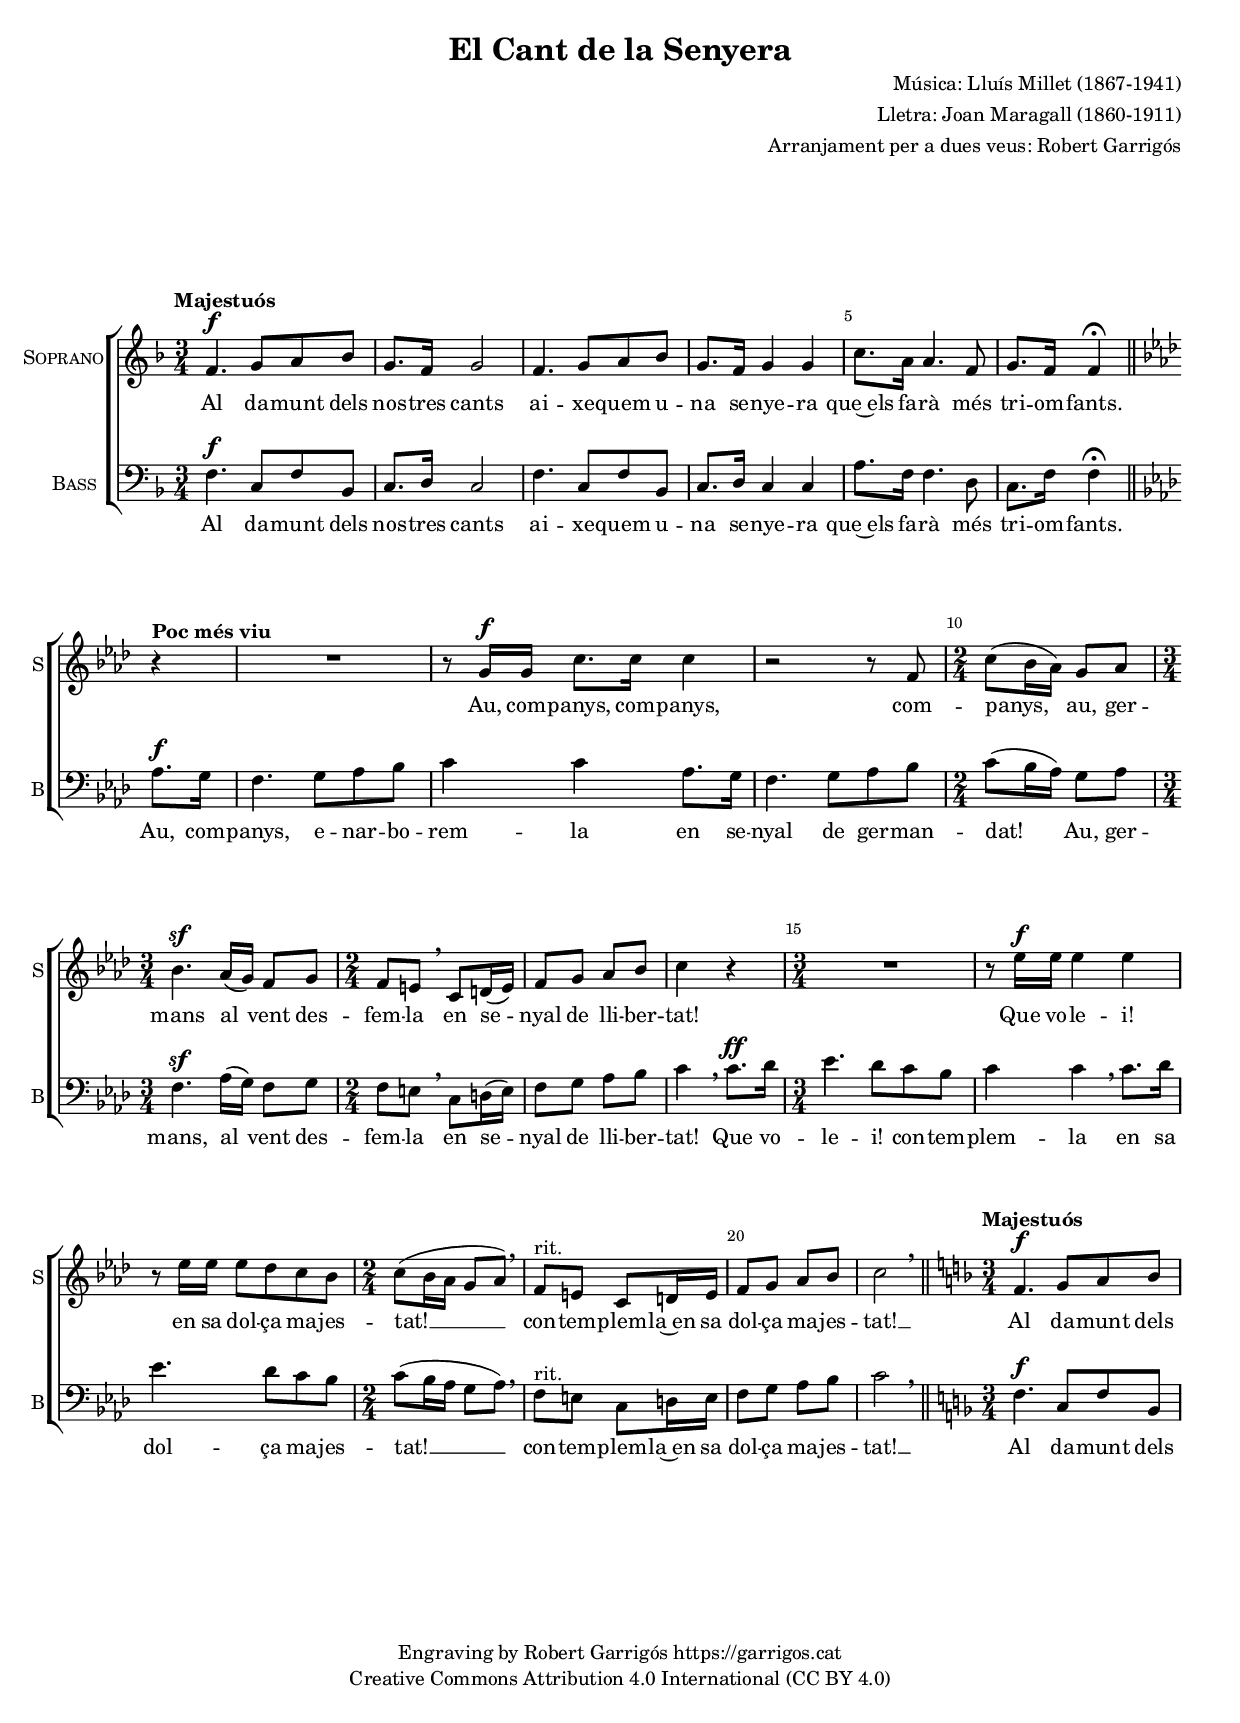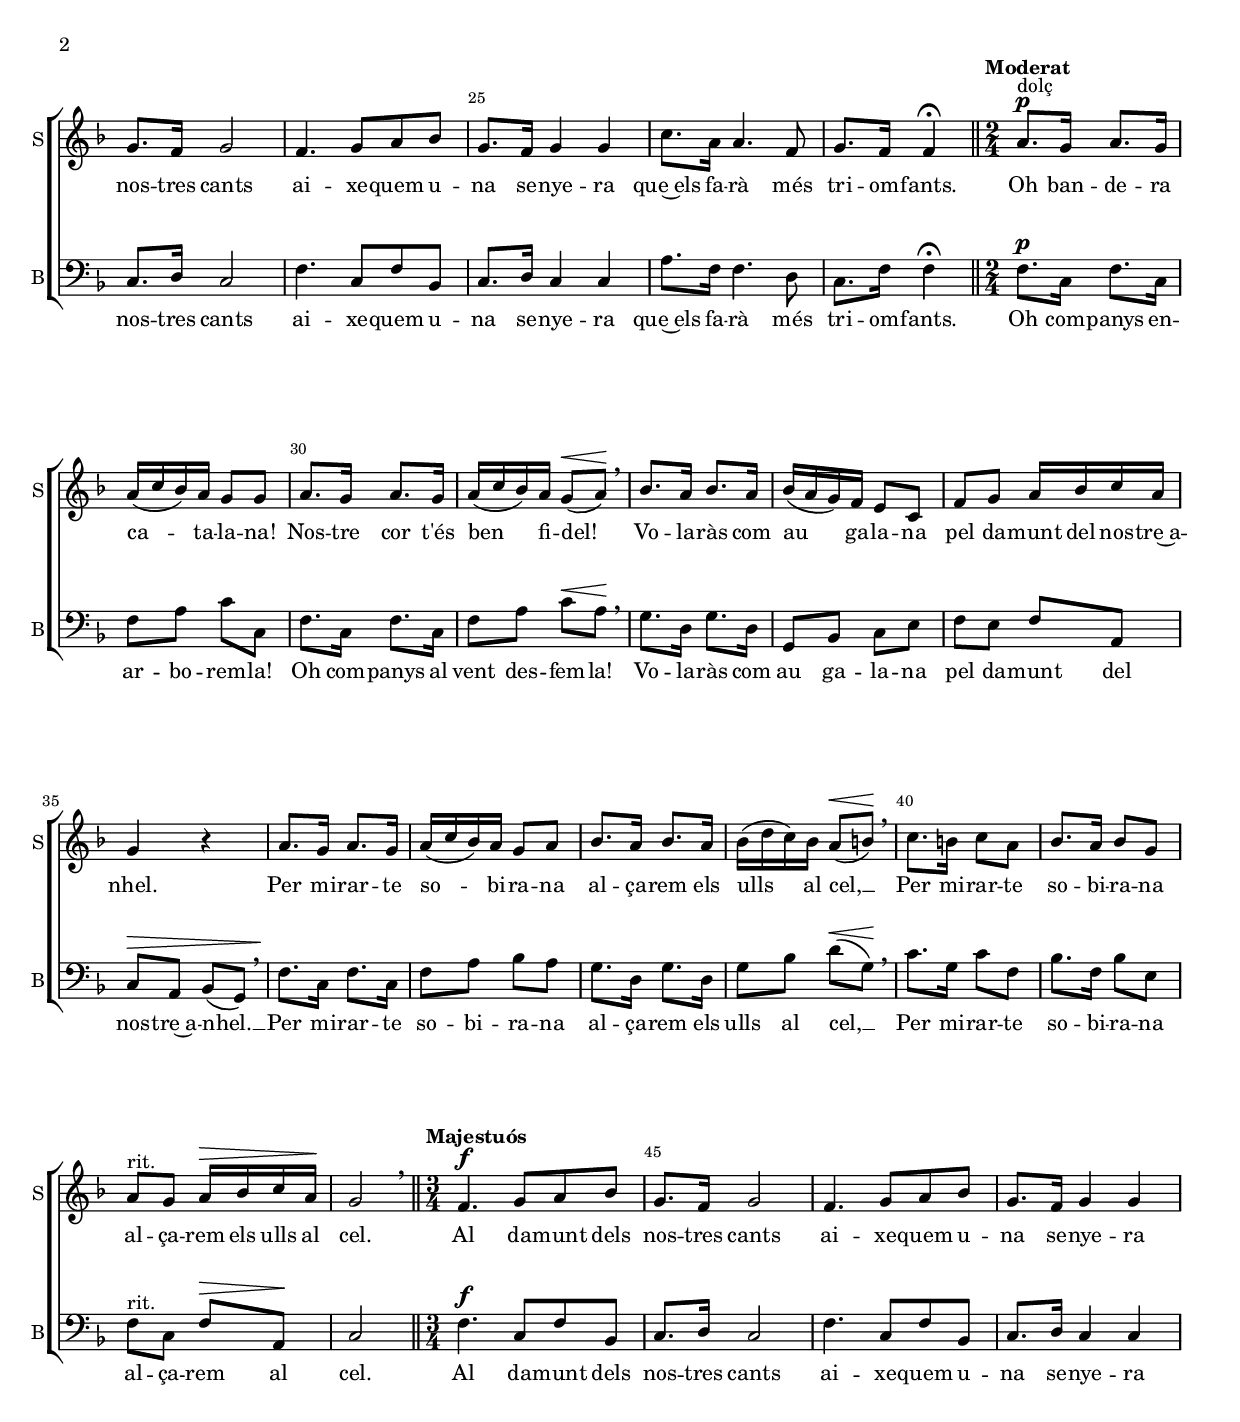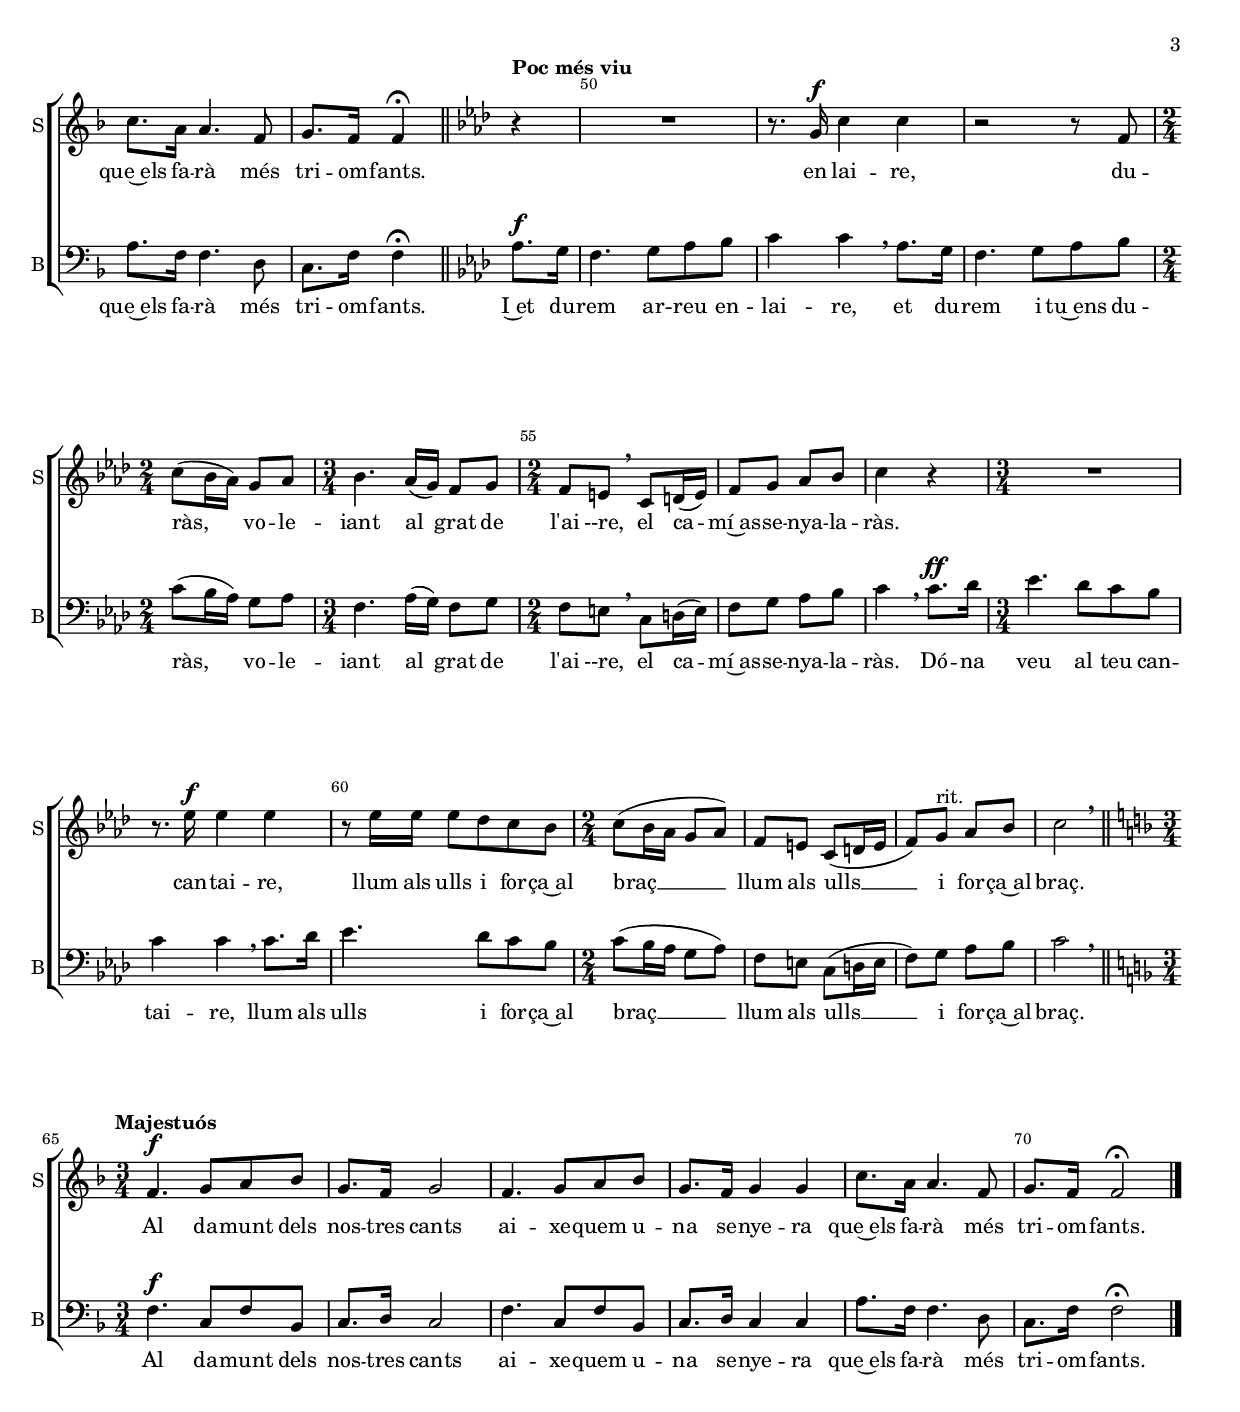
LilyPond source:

\version "2.24.3"
\language "english"

#(set-global-staff-size 17)

\paper {
  set-paper-size = "a4"
  top-margin = 10
  indent = 10
  max-systems-per-page = 4
  system-system-spacing.basic-distance = 8
  system-system-spacing.score-markup-spacing = 10
  % system-system-spacing.minium-distance = 8
  % system-system-spacing.padding = 2
  system-system-spacing.stretchability = 12
  % annotate-spacing = ##t
}

\header {
  title = "El Cant de la Senyera"
  % subtitle = "Lorem ipsum"
  composer = \markup {
    \right-column {
    \line {"Música: Lluís Millet (1867-1941)"}
    \line {"Lletra: Joan Maragall (1860-1911)"}
    \line {"Arranjament per a dues veus: Robert Garrigós"}
    }

  }
  % opus = "(lorem-ipsum)"
  % piece = "Lorem ipsum"
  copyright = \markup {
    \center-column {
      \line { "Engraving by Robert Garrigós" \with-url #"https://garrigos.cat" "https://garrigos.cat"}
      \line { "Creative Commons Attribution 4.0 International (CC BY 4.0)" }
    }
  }
}

global = {
  % \overrideTimeSignatureSettings
  % 4/4        % timeSignatureFraction
  % 1/4        % baseMomentFraction
  % 2,2        % beatStructure
  % #'()       % beamExceptions
  \key f \major
  \time 3/4
  \override Score.BarNumber.break-visibility = #end-of-line-invisible
  % \set Score.currentBarNumber = #3
  \set Score.barNumberVisibility = #(every-nth-bar-number-visible 5)
  \set Score.tempoHideNote = ##t
}

majestuos  = {
  \tempo "Majestuós"
  \tempo 4 = 60
}

mesviu = {
  \tempo "Poc més viu"
  \tempo 4 = 96
}

moderat = {
  \tempo "Moderat"
  \tempo 4 = 62
}

SopranoMusic = \relative c' {
  \global
  \majestuos
  f4.\f g8 a bf |
  g8. f16 g2 |
  f4. g8 a bf |
  g8.  f16 g4 g |
%5
  c8. a16 a4. f8 |
  g8. f16 f4\fermata \bar "||" \key f \minor r4 \bar "|"
  R2. |
  r8 g16\f g c8. c16 c4 |
  r2 r8 f,8|
%10
  \time 2/4
  c'8 (bf16 af) g8 af |
  \time 3/4
  bf4.\sf af16 (g) f8 g |
  \time 2/4
  f8 e \breathe c8 d16 (e) |
  f8 g af bf |
  c4 r4 |
%15
  \time 3/4 R2. |
  r8 ef16\f ef ef4 ef4 |
  r8 ef16 ef ef8 df c bf |
  \time 2/4
  c8 (bf16 af g8 af)\breathe |
  f8^"rit."
  \tempo 4 = 95 e
  \tempo 4 = 94 c8
  \tempo 4 = 93 d16
  \tempo 4 = 92 e |
%20
  \tempo 4 = 90 f8
  \tempo 4 = 88 g
  \tempo 4 = 82 af
  \tempo 4 = 78 bf |
  \tempo 4 = 65 c2 \breathe \bar "||"

  \key f \major
  \time 3/4 \majestuos
  f,4.\f g8 a bf |
  g8. f16 g2 |
  f4. g8 a bf |
%25
  g8.  f16 g4 g |
  c8. a16 a4. f8 |
  g8. f16 f4\fermata \bar "||"
  \time 2/4 \moderat ^\markup dolç
  a8.\p g16 a8. g16 |
  a16 (c bf) a g8 g |
%30
  a8. g16 a8. g16 |
  a16 (c bf) a g8\< (a)\! \breathe |
  bf8. a16 bf8. a16 |
  bf16 (a g) f e8 c8 |
  f g a16 bf c a |
%35
  g4 r4 |
  a8. g16 a8. g16 |
  a16 (c bf) a g8 a |
  bf8. a16 bf8. a16 |
  bf16 (d c) bf a8\< (b)\! \breathe |
%40
  c8. b16 c8 a |
  bf8. a16 bf8 g |
  a^"rit." g a16\> bf c a\! |
  g2 \breathe \bar "||"
  \time 3/4 \majestuos
  f4.\f g8 a bf |
  g8. f16 g2 |
  f4. g8 a bf |
  g8.  f16 g4 g |
  c8. a16 a4. f8 |
  g8. f16 f4\fermata \bar "||" \key f \minor r4 \bar "|"
  R2. |
  r8. g16\f c4 c4 |
  r2 r8 f,8|

  \time 2/4
  c'8 (bf16 af) g8 af |
  \time 3/4
  bf4. af16 (g) f8 g |
  \time 2/4
  f8 e \breathe c8 d16 (e) |
  f8 g af bf |
  c4 r4 |

  \time 3/4 R2. |
  r8. ef16\f ef4 ef4 |
  r8 ef16 ef ef8 df c bf |
  \time 2/4
  c8 (bf16 af g8 af) |
  f8 e c8 (d16 e |

  f8) \tempo 4 = 88 g^"rit." \tempo 4 = 80 af \tempo 4 = 70 bf \tempo 4 = 50|
  c2 \breathe \bar "||"
  \key f \major
  \time 3/4 \majestuos
  f,4.\f g8 a bf |
  g8. f16 g2 |
  f4. g8 a bf |

  g8.  f16 g4 g |
  c8. a16 a4. f8 |
  g8. f16 f2\fermata \bar "|."
}
SopranoLyrics = \lyricmode {
  Al da -- munt dels nos -- tres cants
  ai -- xe -- quem u -- na se -- nye -- ra
  que~els fa -- rà més tri -- om -- fants.
  Au, com -- panys, com -- panys,
  com -- panys, au, ger -- mans al vent des -- fem -- la
  en se -- nyal de lli -- ber -- tat!
  Que vo -- le -- i!
  en sa dol -- ça ma -- jes -- tat! __
  con -- tem -- plem -- la~en sa dol -- ça ma -- jes -- tat! __
  Al da -- munt dels nos -- tres cants
  ai -- xe -- quem u -- na se -- nye -- ra
  que~els fa -- rà més tri -- om -- fants.
  Oh ban -- de -- ra ca -- ta -- la -- na!
  Nos -- tre cor t'és ben fi -- del!
  Vo -- la -- ràs com au ga -- la -- na
  pel da -- munt del nos -- tre~a -- nhel.
  Per mi -- rar -- te so -- bi -- ra -- na
  al -- ça -- rem els ulls al cel, __
  Per mi -- rar -- te so -- bi -- ra -- na
  al -- ça -- rem els ulls al cel.
  Al da -- munt dels nos -- tres cants
  ai -- xe -- quem u -- na se -- nye -- ra
  que~els fa -- rà més tri -- om -- fants.
  en  lai -- re, du -- ràs,
  vo -- le -- iant al grat de l'ai --re,
  el ca -- mí~as -- se -- nya -- la -- ràs.
  can -- tai -- re,
  llum als ulls i for -- ça~al braç __
  llum als ulls __ i for -- ça~al braç.
  Al da -- munt dels nos -- tres cants
  ai -- xe -- quem u -- na se -- nye -- ra
  que~els fa -- rà més tri -- om -- fants.
}
% AltoMusic = \relative { d'4\f d d d }
% AltoLyrics = \lyricmode { Al -- to ly -- rics }
% TenorMusic = \relative { a4\p a a a }
% TenorLyrics = \lyricmode { Te -- nor ly -- rics }
BassMusic = \relative {
  \global
  f4.\f c8 f bf, |
  c8. d16 c2 |
  f4. c8 f bf, |
  c8. d16 c4 c |
%5
  a'8. f16 f4. d8 |
  c8. f16 f4\fermata \bar "||"
  \key f \minor
  \mesviu
  af8.\f g16 \bar "|"
  f4. g8 af bf |
  c4 c4 af8. g16 |
  f4. g8 af bf |
%10
  \time 2/4
  c8 (bf16 af) g8 af |
  \time 3/4
  f4.\sf af16 (g) f8 g |
  \time 2/4
  f8 e \breathe c8 d16 (e) |
  f8 g af bf |
  c4 \breathe c8.\ff df16 |
%15
  \time 3/4
  ef4. df8 c bf |
  c4 c \breathe c8. df16 |
  ef4. df8 c bf |
  \time 2/4
  c8 (bf16 af g8 af)\breathe |
  f8^"rit." e c8 d16 e |
%20
  f8 g af bf |
  c2 \breathe \bar "||"
  \key f \major
  \time 3/4
  f,4.\f c8 f bf, |
  c8. d16 c2 |
  f4. c8 f bf, |
%25
  c8. d16 c4 c |
  a'8. f16 f4. d8 |
  c8. f16 f4\fermata \bar "||"
  \time 2/4
  f8.\p c16 f8. c16 |
  f8 a c c, |
%30
  f8. c16 f8. c16 |
  f8 a c\< a\! \breathe |
  g8. d16 g8. d16 |
  g,8 bf c e |
  f e f a, |
%35
  c \> \tempo 4 = 60  a \tempo 4 = 58 bf (\tempo 4 = 56 g) \tempo 4 = 48 \! \breathe | \tempo 4 = 62
  f'8. c16 f8. c16 |
  f8 a bf a |
  g8. d16 g8. d16 |
  g8 bf d\< (g,)\! \breathe |
%40
  c8. g16 c8 f, |
  bf8. f16 bf8 e, |
  f^"rit." \tempo 4 =60 c \tempo 4 = 56 f\> \tempo 4 = 50 a,\! \tempo 4 = 46 |
  c2 |
  \time 3/4
  f4.\f c8 f bf, |
  c8. d16 c2 |
  f4. c8 f bf, |
  c8. d16 c4 c |
  a'8. f16 f4. d8 |
  c8. f16 f4\fermata \bar "||" \key f \minor \mesviu af8.\f g16 \bar "|"
  f4. g8 af bf |
  c4 c4\breathe af8. g16 |
  f4. g8 af bf |

  \time 2/4
  c8 (bf16 af) g8 af |
  \time 3/4
  f4. af16 (g) f8 g |
  \time 2/4
  f8 e \breathe c8 d16 (e) |
  f8 g af bf |
  c4 \breathe c8.\ff df16 |

  \time 3/4
  ef4. df8 c bf |
  c4 c \breathe c8. df16 |
  ef4. df8 c bf |
  \time 2/4
  c8 (bf16 af g8 af) |
  f8 e c8 (d16 e |

  f8) g af bf |
  c2 \breathe \bar "||"
  \time 3/4
  \key f \major
  f,4.\f c8 f bf, |
  c8. d16 c2 |
  f4. c8 f bf, |
  c8. d16 c4 c |

  a'8. f16 f4. d8 |
  c8. f16 f2\fermata \bar "|."
}
BassLyrics = \lyricmode {
  Al da -- munt dels nos -- tres cants
  ai -- xe -- quem u -- na se -- nye -- ra
  que~els fa -- rà més tri -- om -- fants.
  Au, com -- panys, e -- nar -- bo -- rem -- la
  en se -- nyal de ger -- man -- dat!
  Au, ger -- mans, al vent des -- fem -- la
  en se -- nyal de lli -- ber -- tat!
  Que vo -- le -- i! con -- tem -- plem -- la
  en sa dol -- ça ma -- jes -- tat! __
  con -- tem -- plem -- la~en sa dol -- ça ma -- jes -- tat! __
  Al da -- munt dels nos -- tres cants
  ai -- xe -- quem u -- na se -- nye -- ra
  que~els fa -- rà més tri -- om -- fants.
  Oh com -- panys en -- ar -- bo -- rem -- la!
  Oh com -- panys al vent des -- fem -- la!
  Vo -- la -- ràs com au ga -- la -- na
  pel da -- munt del nos -- tre~a -- nhel. __
  Per mi -- rar -- te so -- bi -- ra -- na
  al -- ça -- rem els ulls al cel, __
  Per mi -- rar -- te so -- bi -- ra -- na
  al -- ça -- rem al cel.
  Al da -- munt dels nos -- tres cants
  ai -- xe -- quem u -- na se -- nye -- ra
  que~els fa -- rà més tri -- om -- fants.
  I~et du -- rem ar -- reu en -- lai -- re,
  et du -- rem i tu~ens du -- ràs,
  vo -- le -- iant al grat de l'ai --re,
  el ca -- mí~as -- se -- nya -- la -- ràs.
  Dó -- na veu al teu can -- tai -- re,
  llum als ulls i for -- ça~al braç __
  llum als ulls __ i for -- ça~al braç.
  Al da -- munt dels nos -- tres cants
  ai -- xe -- quem u -- na se -- nye -- ra
  que~els fa -- rà més tri -- om -- fants.

 }
% PianoRHMusic = \relative { c' e g c }
% PianoDynamics = { s2\mp s4 s4 }
% PianoLHMusic = \relative { c e g c }

% TwoVoicesPerStaff = ##t

Layout = \layout {
  \context {
    \Score
    \override BarNumber.padding = #2

  }
}


\include "satb.ly"
